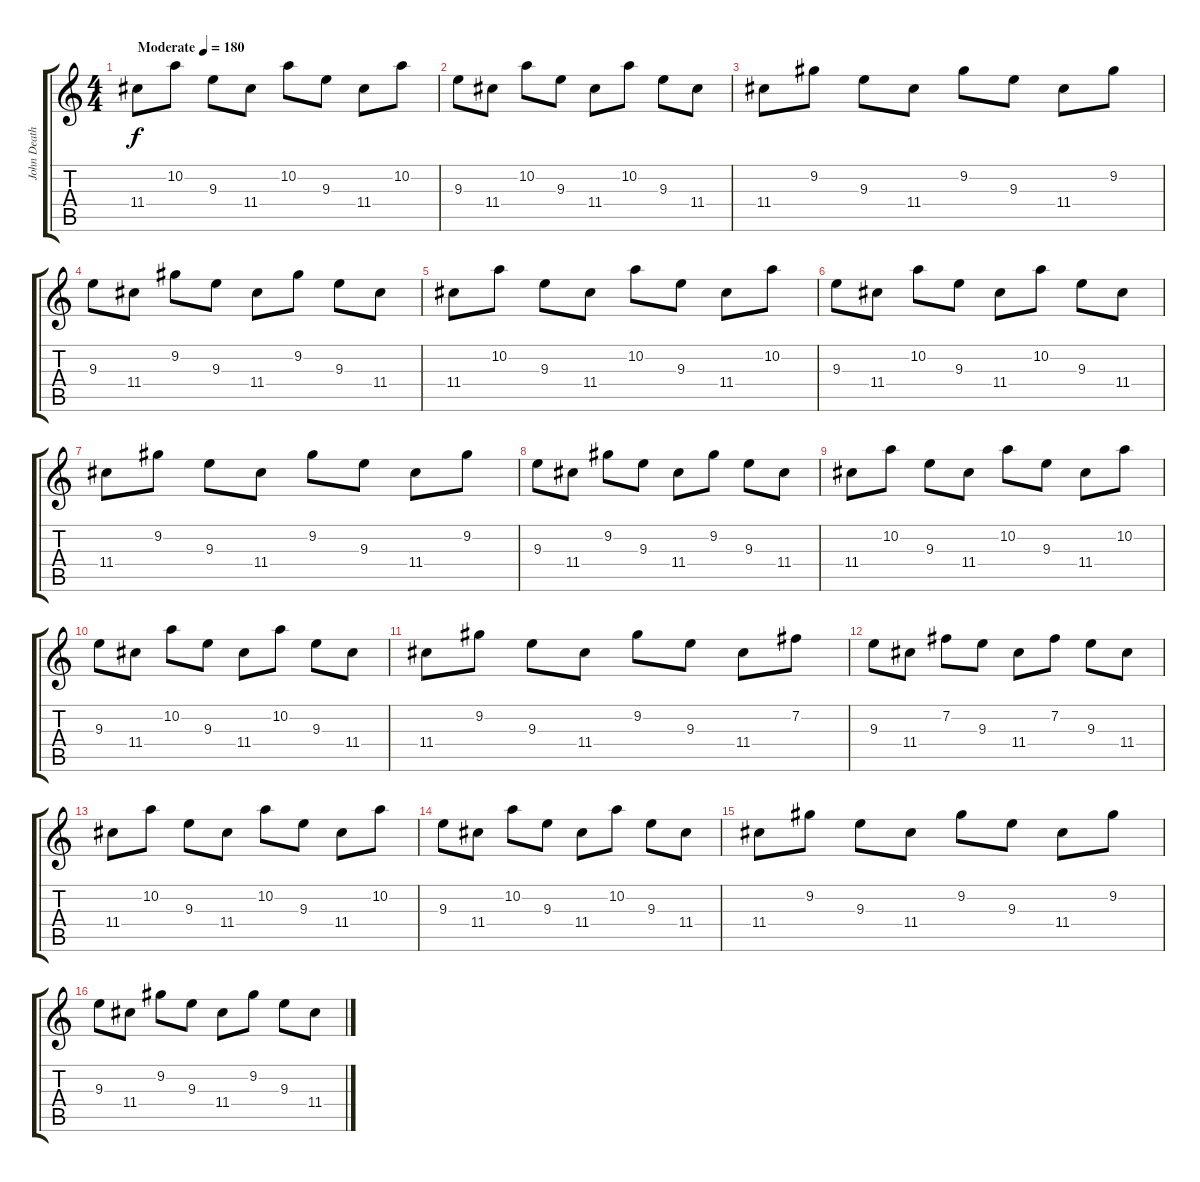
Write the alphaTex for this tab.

\track ("John Death (Lead)" "John Death") {instrument overdrivenguitar}
\staff {score tabs}
\tuning (E4 B3 G3 D3 A2 D2) {hide}
\ts (4 4)
\tempo (180 "Moderate")
\clef g2
\ks c
11.4.8{dy f instrument overdrivenguitar} 10.2.8 9.3.8 11.4.8 10.2.8 9.3.8 11.4.8 10.2.8 |
9.3.8 11.4.8 10.2.8 9.3.8 11.4.8 10.2.8 9.3.8 11.4.8 |
11.4.8 9.2.8 9.3.8 11.4.8 9.2.8 9.3.8 11.4.8 9.2.8 |
9.3.8 11.4.8 9.2.8 9.3.8 11.4.8 9.2.8 9.3.8 11.4.8 |
11.4.8 10.2.8 9.3.8 11.4.8 10.2.8 9.3.8 11.4.8 10.2.8 |
9.3.8 11.4.8 10.2.8 9.3.8 11.4.8 10.2.8 9.3.8 11.4.8 |
11.4.8 9.2.8 9.3.8 11.4.8 9.2.8 9.3.8 11.4.8 9.2.8 |
9.3.8 11.4.8 9.2.8 9.3.8 11.4.8 9.2.8 9.3.8 11.4.8 |
11.4.8 10.2.8 9.3.8 11.4.8 10.2.8 9.3.8 11.4.8 10.2.8 |
9.3.8 11.4.8 10.2.8 9.3.8 11.4.8 10.2.8 9.3.8 11.4.8 |
11.4.8 9.2.8 9.3.8 11.4.8 9.2.8 9.3.8 11.4.8 7.2.8 |
9.3.8 11.4.8 7.2.8 9.3.8 11.4.8 7.2.8 9.3.8 11.4.8 |
11.4.8 10.2.8 9.3.8 11.4.8 10.2.8 9.3.8 11.4.8 10.2.8 |
9.3.8 11.4.8 10.2.8 9.3.8 11.4.8 10.2.8 9.3.8 11.4.8 |
11.4.8 9.2.8 9.3.8 11.4.8 9.2.8 9.3.8 11.4.8 9.2.8 |
9.3.8 11.4.8 9.2.8 9.3.8 11.4.8 9.2.8 9.3.8 11.4.8
